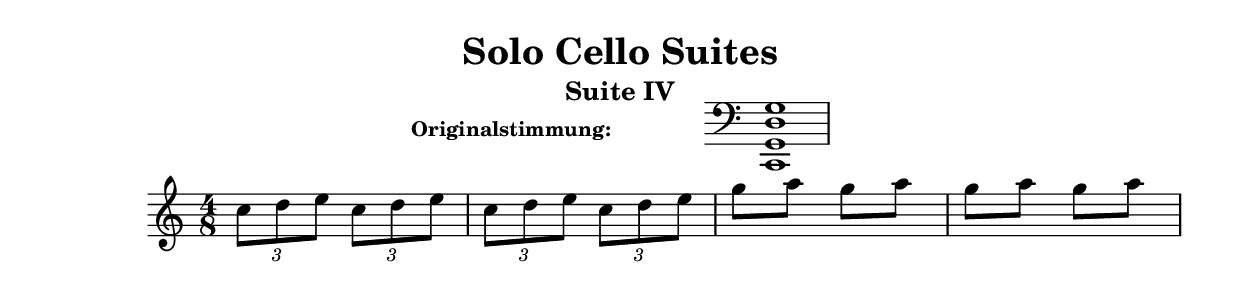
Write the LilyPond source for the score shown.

%% Do not edit this file; it is auto-generated from LSR http://lsr.dsi.unimi.it
%% This file is in the public domain.
\version "2.11.64"

\header {
  lsrtags = "staff-notation"

  texidoc = "
The @code{\\markup} command is quite versatile.  In this snippet, it
contains a @code{\\score} block instead of texts or marks.

"
  doctitle = "Inserting score fragments above a staff, as markups"
} % begin verbatim

tuning = \markup {
  \score {
    \new Staff \with { \remove "Time_signature_engraver" }
    {
      \clef bass  <c, g, d g>1
    }
    \layout { ragged-right = ##t }
  }
}

\header {
  title = "Solo Cello Suites"
  subtitle = "Suite IV"
  subsubtitle = \markup { Originalstimmung: \general-align #Y #CENTER \tuning }
}

\layout { ragged-right = ##f }

\relative c'' {
  \time 4/8
  \times 2/3 { c8 d e } \times 2/3 { c d e }
  \times 2/3 { c8 d e } \times 2/3 { c d e }
  g8 a g a
  g8 a g a
}
